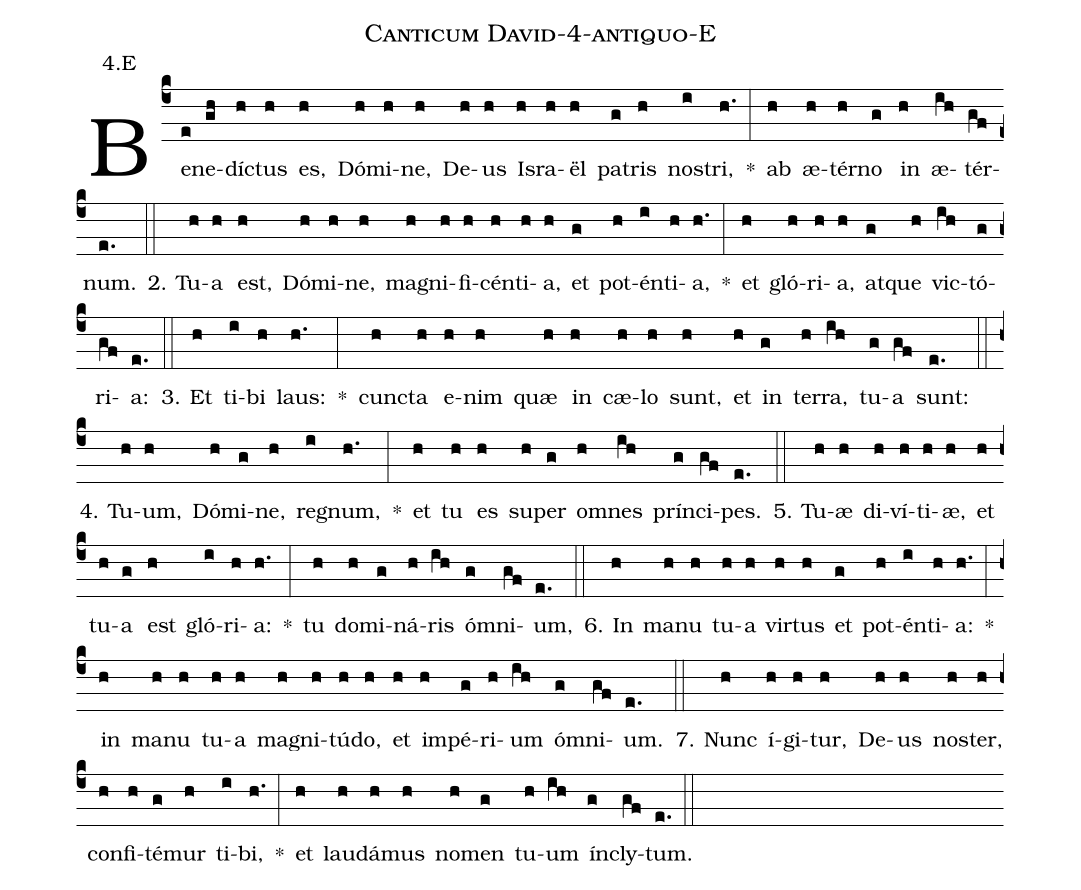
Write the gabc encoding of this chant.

name: Canticum David-4-antiquo-E;
annotation: 4.E;
%%
(c4)Be(e)ne(gh)díc(h)tus(h) es,(h) Dó(h)mi(h)ne,(h) De(h)us(h) Is(h)ra(h)ël(h) pa(g)tris(h) nos(i)tri,(h.) *(:) ab(h) æ(h)tér(h)no(g) in(h) æ(ih)tér(gf)num.(e.) (::)
2. Tu(h)a(h) est,(h) Dó(h)mi(h)ne,(h) ma(h)gni(h)fi(h)cén(h)ti(h)a,(h) et(g) pot(h)én(i)ti(h)a,(h.) *(:) et(h) gló(h)ri(h)a,(h) at(g)que(h) vic(ih)tó(g)ri(gf)a:(e.) (::)
3. Et(h) ti(i)bi(h) laus:(h.) *(:) cunc(h)ta(h) e(h)nim(h) quæ(h) in(h) cæ(h)lo(h) sunt,(h) et(h) in(g) ter(h)ra,(ih) tu(g)a(gf) sunt:(e.) (::)
4. Tu(h)um,(h) Dó(h)mi(g)ne,(h) re(i)gnum,(h.) *(:) et(h) tu(h) es(h) su(h)per(g) om(h)nes(ih) prín(g)ci(gf)pes.(e.) (::)
5. Tu(h)æ(h) di(h)ví(h)ti(h)æ,(h) et(h) tu(h)a(g) est(h) gló(i)ri(h)a:(h.) *(:) tu(h) do(h)mi(g)ná(h)ris(ih) óm(g)ni(gf)um,(e.) (::)
6. In(h) ma(h)nu(h) tu(h)a(h) vir(h)tus(h) et(g) pot(h)én(i)ti(h)a:(h.) *(:) in(h) ma(h)nu(h) tu(h)a(h) ma(h)gni(h)tú(h)do,(h) et(h) im(h)pé(g)ri(h)um(ih) óm(g)ni(gf)um.(e.) (::)
7. Nunc(h) í(h)gi(h)tur,(h) De(h)us(h) nos(h)ter,(h) con(h)fi(h)té(g)mur(h) ti(i)bi,(h.) *(:) et(h) lau(h)dá(h)mus(h) no(h)men(g) tu(h)um(ih) ín(g)cly(gf)tum.(e.) (::)
